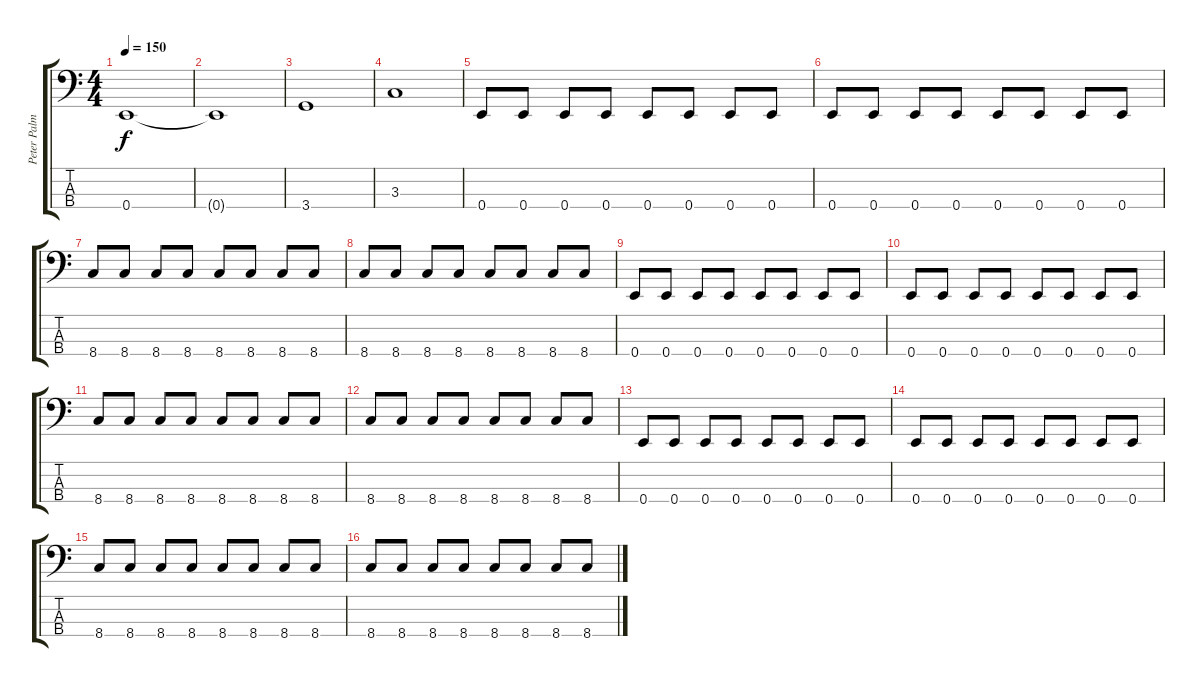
\track ("Peter Palmdahl (Bass)" "Peter Palm") {instrument electricbasspick}
\staff {score tabs}
\tuning (G2 D2 A1 E1) {hide}
\ts (4 4)
\tempo 150
\clef f4
\ks c
0.4.1{dy f} |
0.4{t}.1 |
3.4.1 |
3.3.1 |
0.4.8 0.4.8 0.4.8 0.4.8 0.4.8 0.4.8 0.4.8 0.4.8 |
0.4.8 0.4.8 0.4.8 0.4.8 0.4.8 0.4.8 0.4.8 0.4.8 |
8.4.8 8.4.8 8.4.8 8.4.8 8.4.8 8.4.8 8.4.8 8.4.8 |
8.4.8 8.4.8 8.4.8 8.4.8 8.4.8 8.4.8 8.4.8 8.4.8 |
0.4.8 0.4.8 0.4.8 0.4.8 0.4.8 0.4.8 0.4.8 0.4.8 |
0.4.8 0.4.8 0.4.8 0.4.8 0.4.8 0.4.8 0.4.8 0.4.8 |
8.4.8 8.4.8 8.4.8 8.4.8 8.4.8 8.4.8 8.4.8 8.4.8 |
8.4.8 8.4.8 8.4.8 8.4.8 8.4.8 8.4.8 8.4.8 8.4.8 |
0.4.8 0.4.8 0.4.8 0.4.8 0.4.8 0.4.8 0.4.8 0.4.8 |
0.4.8 0.4.8 0.4.8 0.4.8 0.4.8 0.4.8 0.4.8 0.4.8 |
8.4.8 8.4.8 8.4.8 8.4.8 8.4.8 8.4.8 8.4.8 8.4.8 |
8.4.8 8.4.8 8.4.8 8.4.8 8.4.8 8.4.8 8.4.8 8.4.8
